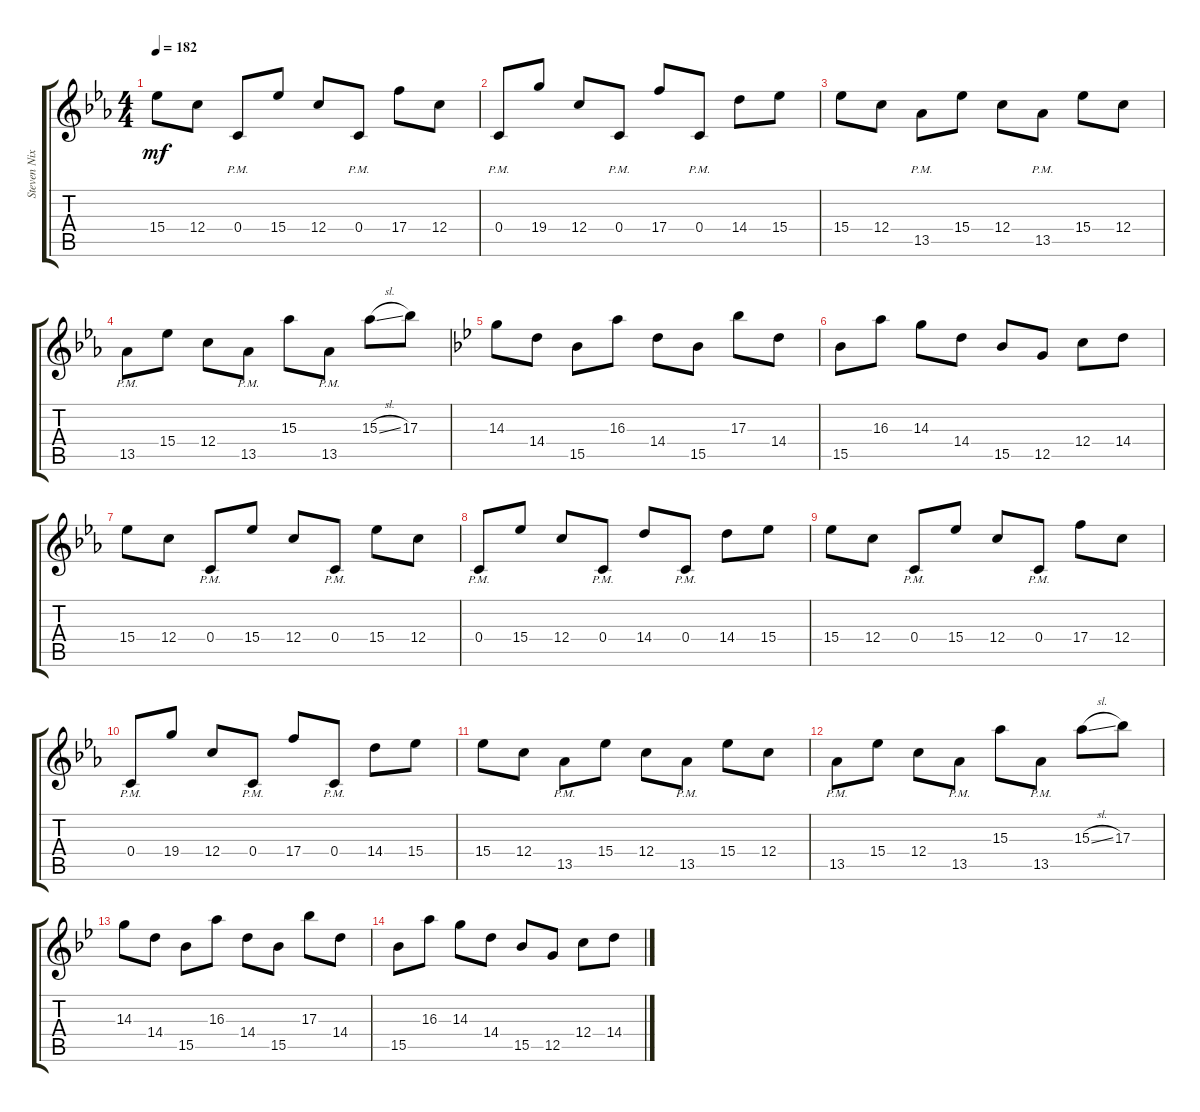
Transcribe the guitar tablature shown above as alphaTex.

\track ("Steven Nixon" "Steven Nix") {instrument distortionguitar}
\staff {score tabs}
\tuning (D4 A3 F3 C3 G2 C2) {hide}
\ts (4 4)
\tempo 182
\clef g2
\ks cminor
15.4.8{dy mf} 12.4.8 0.4{pm}.8 15.4.8 12.4.8 0.4{pm}.8 17.4.8 12.4.8 |
0.4{pm}.8 19.4.8 12.4.8 0.4{pm}.8 17.4.8 0.4{pm}.8 14.4.8 15.4.8 |
15.4.8{volume 5} 12.4.8 13.5{pm}.8 15.4.8 12.4.8 13.5{pm}.8 15.4.8 12.4.8 |
13.5{pm}.8 15.4.8 12.4.8 13.5{pm}.8 15.3.8 13.5{pm}.8 15.3{sl}.8 17.3.8 |
\ks gminor
14.3.8 14.4.8 15.5.8 16.3.8 14.4.8 15.5.8 17.3.8 14.4.8 |
15.5.8 16.3.8 14.3.8 14.4.8 15.5.8 12.5.8 12.4.8 14.4.8 |
\ks cminor
15.4.8{volume 1} 12.4.8 0.4{pm}.8 15.4.8 12.4.8 0.4{pm}.8 15.4.8 12.4.8 |
0.4{pm}.8 15.4.8 12.4.8 0.4{pm}.8 14.4.8 0.4{pm}.8 14.4.8 15.4.8 |
15.4.8 12.4.8 0.4{pm}.8 15.4.8 12.4.8 0.4{pm}.8 17.4.8 12.4.8 |
0.4{pm}.8 19.4.8 12.4.8 0.4{pm}.8 17.4.8 0.4{pm}.8 14.4.8 15.4.8 |
15.4.8{volume 0} 12.4.8 13.5{pm}.8 15.4.8 12.4.8 13.5{pm}.8 15.4.8 12.4.8 |
13.5{pm}.8 15.4.8 12.4.8 13.5{pm}.8 15.3.8 13.5{pm}.8 15.3{sl}.8 17.3.8 |
\ks gminor
14.3.8 14.4.8 15.5.8 16.3.8 14.4.8 15.5.8 17.3.8 14.4.8 |
15.5.8 16.3.8 14.3.8 14.4.8 15.5.8 12.5.8 12.4.8 14.4.8
